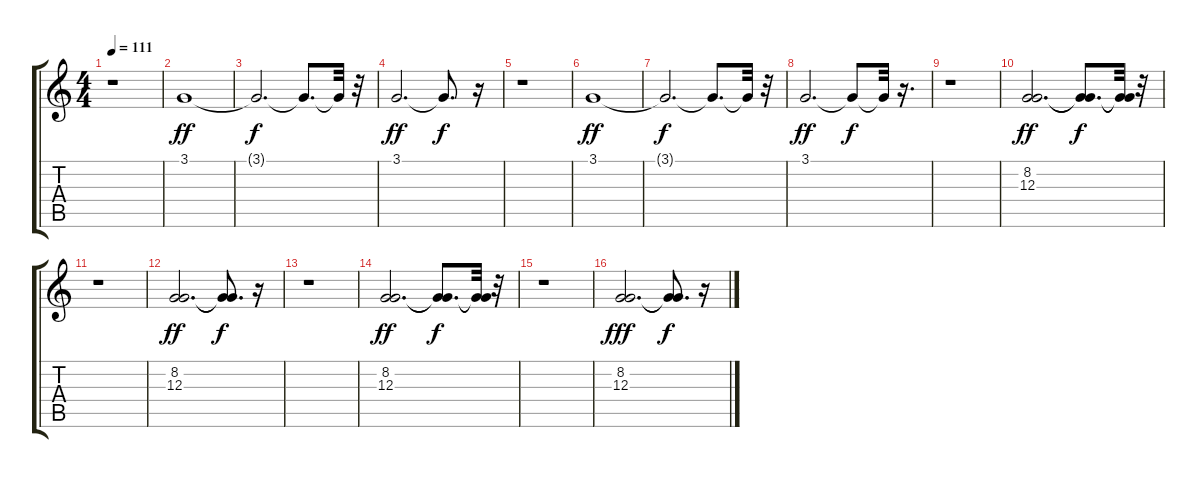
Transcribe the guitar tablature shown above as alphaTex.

\track "" {instrument synthstrings1}
\staff {score tabs}
\tuning (E4 B3 G3 D3 A2 E2) {hide}
\ts (4 4)
\tempo 111
\clef g2
\ks c
r.1{dy f} |
3.1.1{dy ff} |
3.1{t}.2{d dy f} 3.1{t}.8{d} 3.1{t}.32 r.32 |
3.1.2{d dy ff} 3.1{t}.8{d dy f} r.16 |
r.1 |
3.1.1{dy ff} |
3.1{t}.2{d dy f} 3.1{t}.8{d} 3.1{t}.32 r.32 |
3.1.2{d dy ff} 3.1{t}.8{dy f} 3.1{t}.32 r.16{d} |
r.1 |
(8.2 12.3).2{d dy ff} (8.2{t} 12.3{t}).8{d dy f} (8.2{t} 12.3{t}).32 r.32 |
r.1 |
(8.2 12.3).2{d dy ff} (8.2{t} 12.3{t}).8{d dy f} r.16 |
r.1 |
(8.2 12.3).2{d dy ff} (8.2{t} 12.3{t}).8{d dy f} (8.2{t} 12.3{t}).32 r.32 |
r.1 |
(8.2 12.3).2{d dy fff} (8.2{t} 12.3{t}).8{d dy f} r.16
